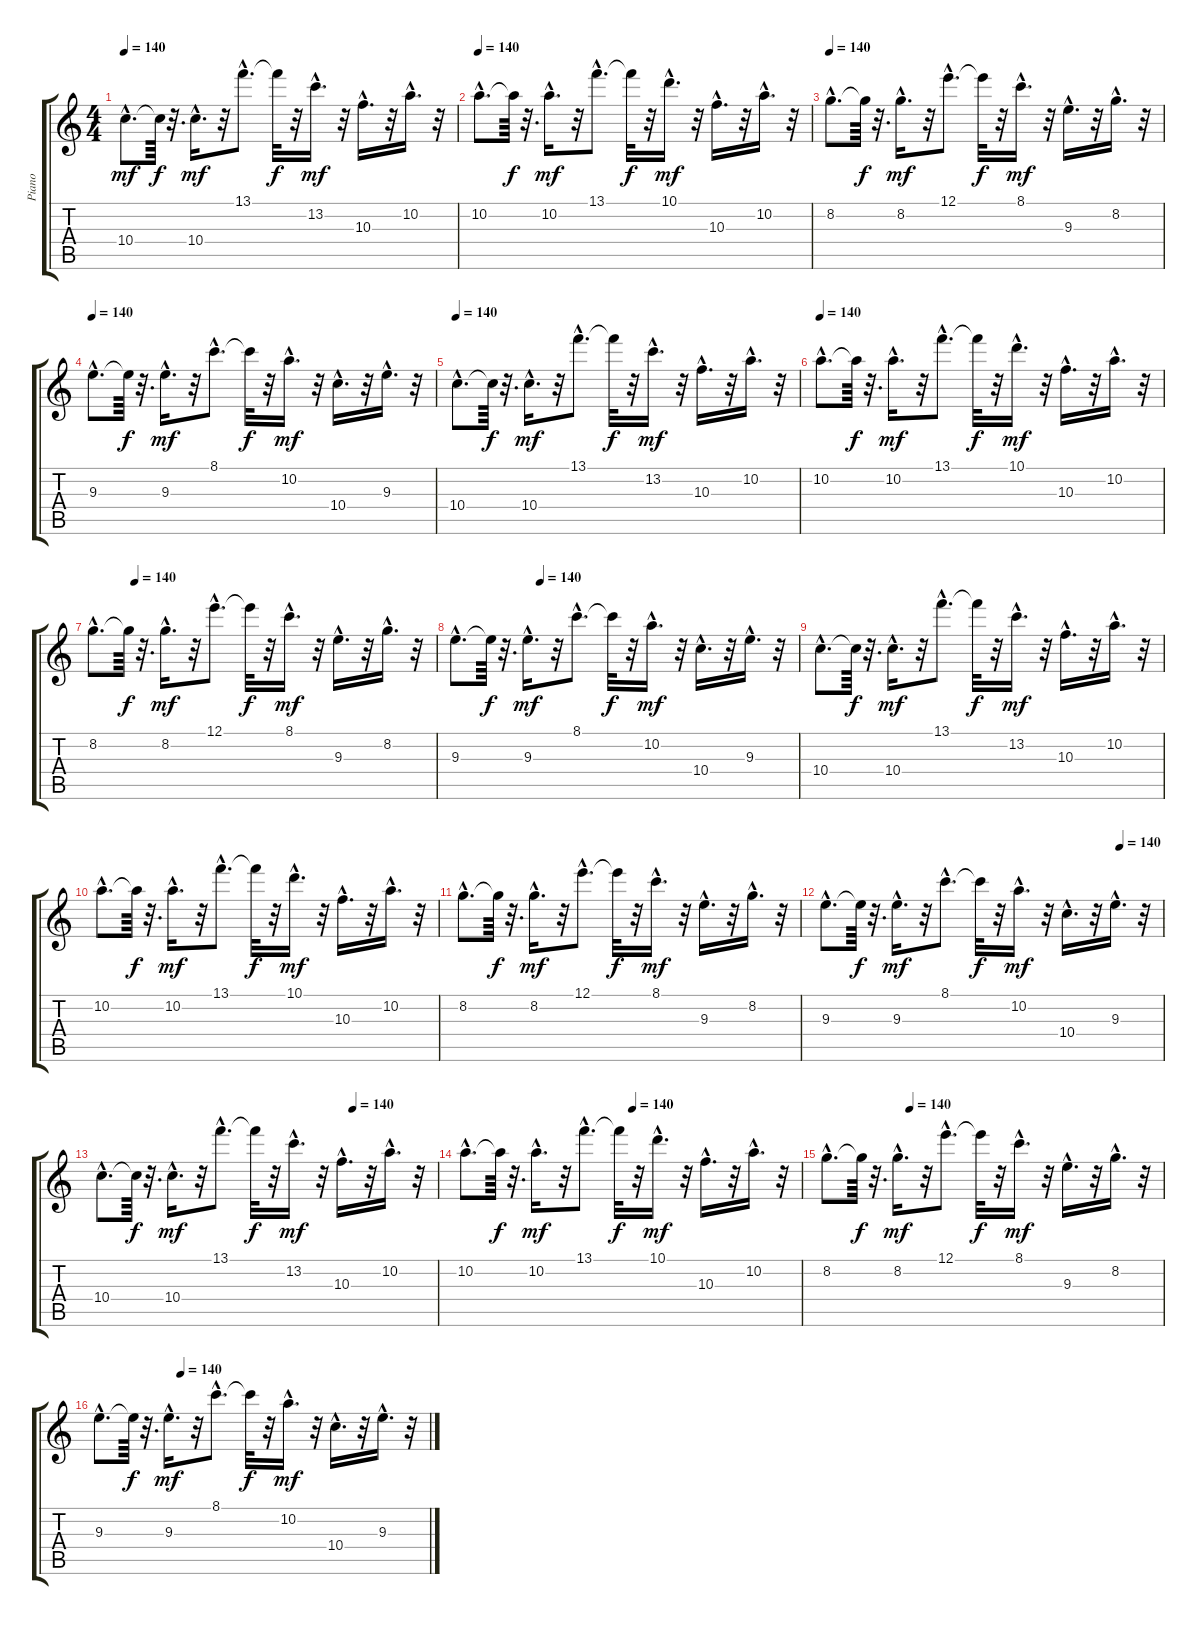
\track ("Piano" "Piano") {instrument acousticbass}
\staff {score tabs}
\tuning (E4 B3 G3 D3 A2 E2) {hide}
\ts (4 4)
\tempo 140
\clef g2
\ks c
10.4{hac}.8{d dy mf} 10.4{t}.64{dy f} r.32{d} 10.4{hac}.16{d dy mf} r.32 13.1{hac}.8{d} 13.1{t}.32{dy f} r.32 13.2{hac}.16{d dy mf} r.32 10.3{hac}.16{d} r.32 10.2{hac}.16{d} r.32 |
\tempo 140
10.2{hac}.8{d} 10.2{t}.64{dy f} r.32{d} 10.2{hac}.16{d dy mf} r.32 13.1{hac}.8{d} 13.1{t}.32{dy f} r.32 10.1{hac}.16{d dy mf} r.32 10.3{hac}.16{d} r.32 10.2{hac}.16{d} r.32 |
\tempo 140
8.2{hac}.8{d} 8.2{t}.64{dy f} r.32{d} 8.2{hac}.16{d dy mf} r.32 12.1{hac}.8{d} 12.1{t}.32{dy f} r.32 8.1{hac}.16{d dy mf} r.32 9.3{hac}.16{d} r.32 8.2{hac}.16{d} r.32 |
\tempo 140
9.3{hac}.8{d} 9.3{t}.64{dy f} r.32{d} 9.3{hac}.16{d dy mf} r.32 8.1{hac}.8{d} 8.1{t}.32{dy f} r.32 10.2{hac}.16{d dy mf} r.32 10.4{hac}.16{d} r.32 9.3{hac}.16{d} r.32 |
\tempo 140
10.4{hac}.8{d} 10.4{t}.64{dy f} r.32{d} 10.4{hac}.16{d dy mf} r.32 13.1{hac}.8{d} 13.1{t}.32{dy f} r.32 13.2{hac}.16{d dy mf} r.32 10.3{hac}.16{d} r.32 10.2{hac}.16{d} r.32 |
\tempo 140
10.2{hac}.8{d} 10.2{t}.64{dy f} r.32{d} 10.2{hac}.16{d dy mf} r.32 13.1{hac}.8{d} 13.1{t}.32{dy f} r.32 10.1{hac}.16{d dy mf} r.32 10.3{hac}.16{d} r.32 10.2{hac}.16{d} r.32 |
\tempo (140 0.125)
8.2{hac}.8{d} 8.2{t}.64{dy f} r.32{d} 8.2{hac}.16{d dy mf} r.32 12.1{hac}.8{d} 12.1{t}.32{dy f} r.32 8.1{hac}.16{d dy mf} r.32 9.3{hac}.16{d} r.32 8.2{hac}.16{d} r.32 |
\tempo (140 0.25)
9.3{hac}.8{d} 9.3{t}.64{dy f} r.32{d} 9.3{hac}.16{d dy mf} r.32 8.1{hac}.8{d} 8.1{t}.32{dy f} r.32 10.2{hac}.16{d dy mf} r.32 10.4{hac}.16{d} r.32 9.3{hac}.16{d} r.32 |
10.4{hac}.8{d} 10.4{t}.64{dy f} r.32{d} 10.4{hac}.16{d dy mf} r.32 13.1{hac}.8{d} 13.1{t}.32{dy f} r.32 13.2{hac}.16{d dy mf} r.32 10.3{hac}.16{d} r.32 10.2{hac}.16{d} r.32 |
10.2{hac}.8{d} 10.2{t}.64{dy f} r.32{d} 10.2{hac}.16{d dy mf} r.32 13.1{hac}.8{d} 13.1{t}.32{dy f} r.32 10.1{hac}.16{d dy mf} r.32 10.3{hac}.16{d} r.32 10.2{hac}.16{d} r.32 |
8.2{hac}.8{d} 8.2{t}.64{dy f} r.32{d} 8.2{hac}.16{d dy mf} r.32 12.1{hac}.8{d} 12.1{t}.32{dy f} r.32 8.1{hac}.16{d dy mf} r.32 9.3{hac}.16{d} r.32 8.2{hac}.16{d} r.32 |
\tempo (140 0.875)
9.3{hac}.8{d} 9.3{t}.64{dy f} r.32{d} 9.3{hac}.16{d dy mf} r.32 8.1{hac}.8{d} 8.1{t}.32{dy f} r.32 10.2{hac}.16{d dy mf} r.32 10.4{hac}.16{d} r.32 9.3{hac}.16{d} r.32 |
\tempo (140 0.75)
10.4{hac}.8{d} 10.4{t}.64{dy f} r.32{d} 10.4{hac}.16{d dy mf} r.32 13.1{hac}.8{d} 13.1{t}.32{dy f} r.32 13.2{hac}.16{d dy mf} r.32 10.3{hac}.16{d} r.32 10.2{hac}.16{d} r.32 |
\tempo (140 0.5)
10.2{hac}.8{d} 10.2{t}.64{dy f} r.32{d} 10.2{hac}.16{d dy mf} r.32 13.1{hac}.8{d} 13.1{t}.32{dy f} r.32 10.1{hac}.16{d dy mf} r.32 10.3{hac}.16{d} r.32 10.2{hac}.16{d} r.32 |
\tempo (140 0.25)
8.2{hac}.8{d} 8.2{t}.64{dy f} r.32{d} 8.2{hac}.16{d dy mf} r.32 12.1{hac}.8{d} 12.1{t}.32{dy f} r.32 8.1{hac}.16{d dy mf} r.32 9.3{hac}.16{d} r.32 8.2{hac}.16{d} r.32 |
\tempo (140 0.25)
9.3{hac}.8{d} 9.3{t}.64{dy f} r.32{d} 9.3{hac}.16{d dy mf} r.32 8.1{hac}.8{d} 8.1{t}.32{dy f} r.32 10.2{hac}.16{d dy mf} r.32 10.4{hac}.16{d} r.32 9.3{hac}.16{d} r.32
